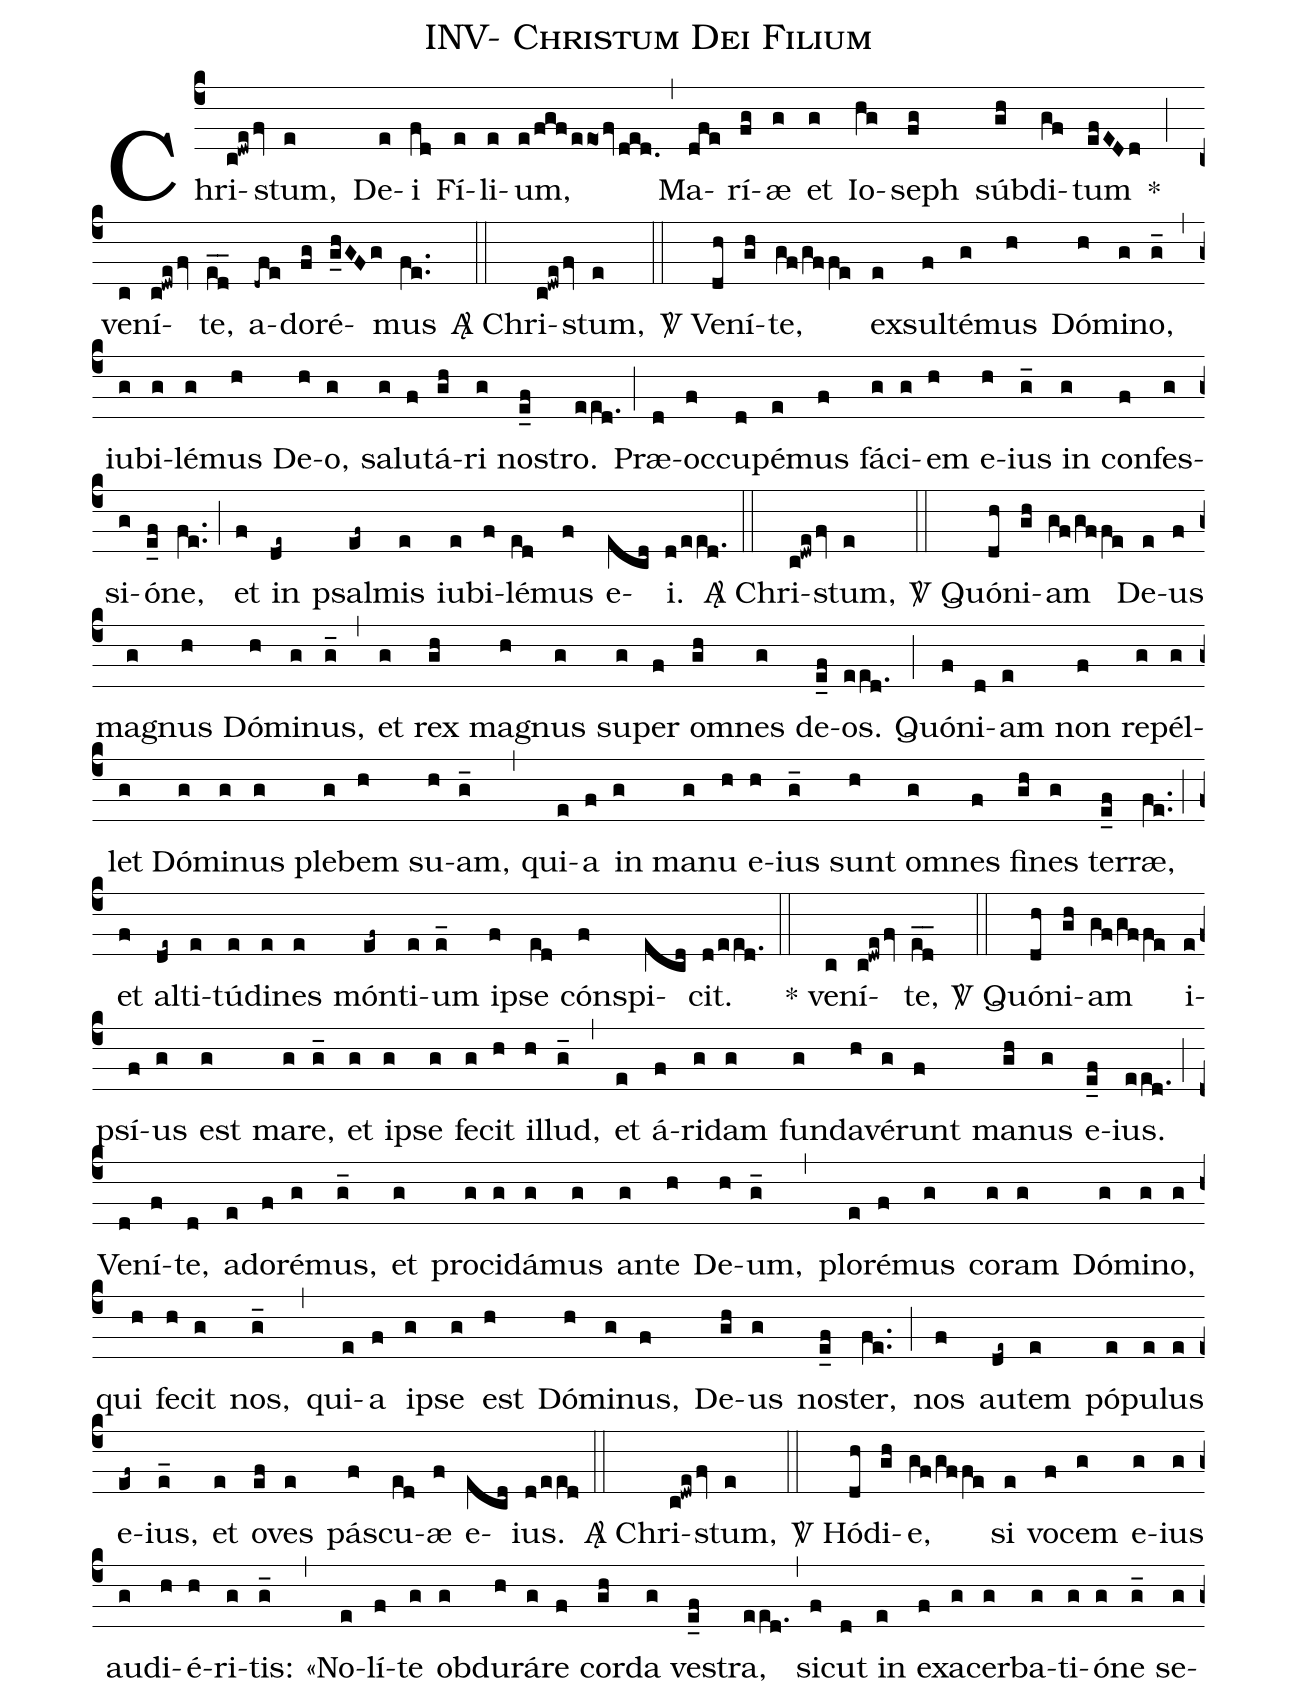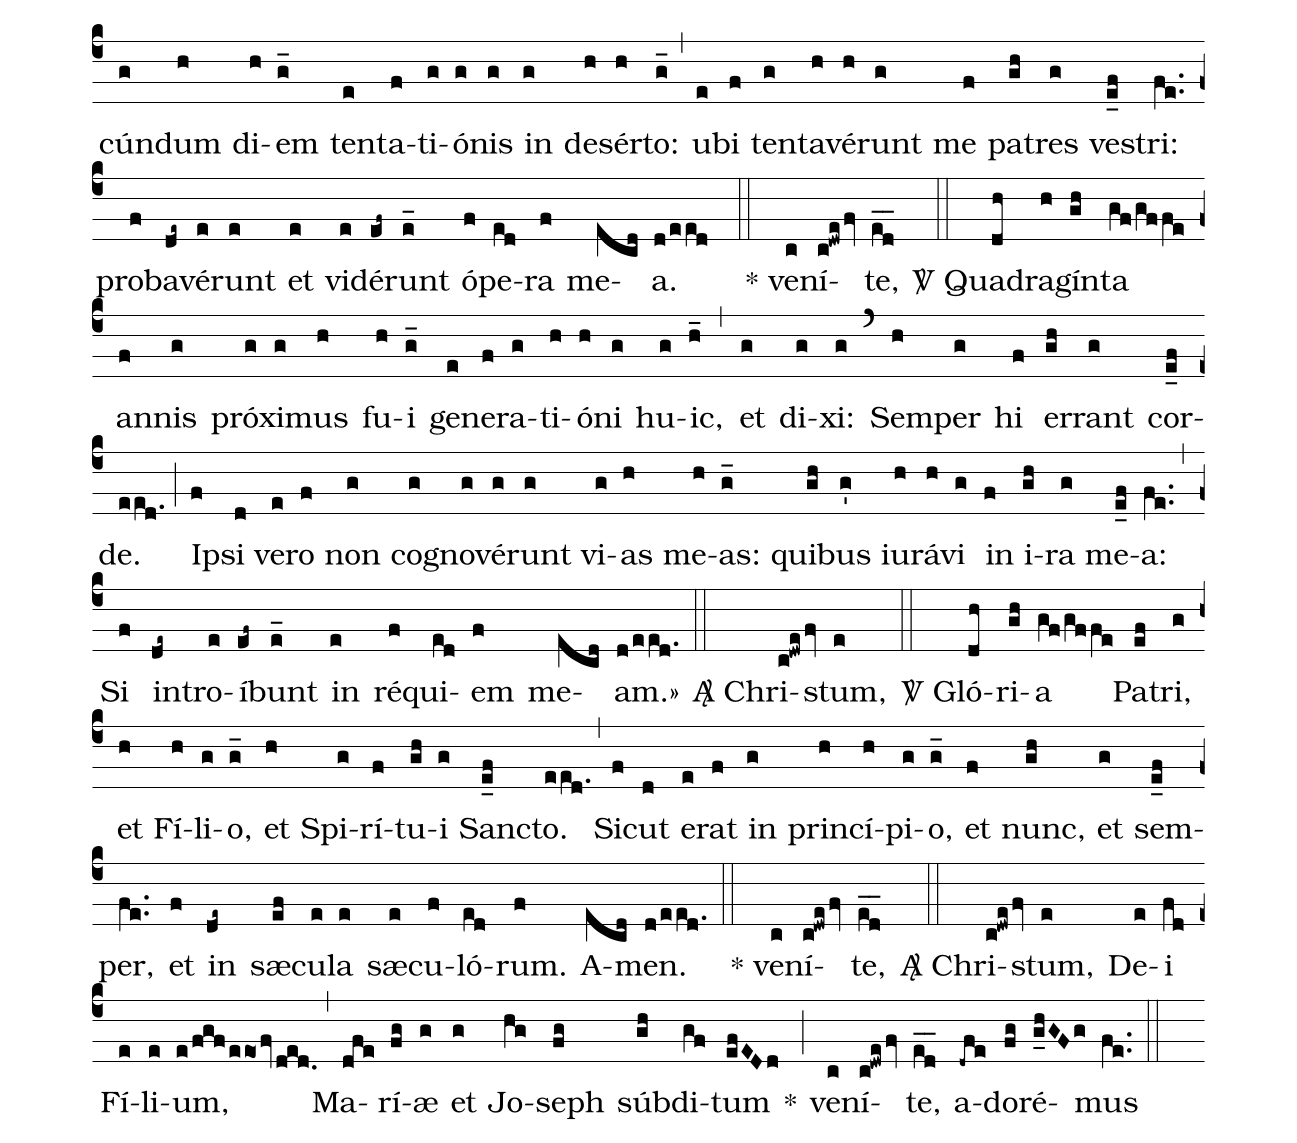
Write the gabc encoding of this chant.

name: INV- Christum Dei Filium;
%%
(c4) Chri(c!dwe/fv)stum,(e) De(e)i(fd) Fí(e)li(e)um,(e/fgf/eeofvded.) (,) Ma(dfe)rí(fg)æ(g) et(g) Io(hg)seph(fg) súb(gh)di(gf)tum(efEDd) *(;) ve(c)ní(c!dwe/fv)te,(ed__) a(-dfe)do(fg)ré(g_hGFg)mus(fe..) (::)
<sp>A/</sp>  Chri(c!dwe/fv)stum,(e) (::)

<sp>V/</sp>
Ve(dh)ní(gh)te,(gf/gf/fe) ex(e)sul(f)té(g)mus(h) Dó(h)mi(g)no,(g_) (,) iu(g)bi(g)lé(g)mus(h) De(h)o,(g) sa(g)lu(f)tá(gh)ri(g) no(e_f)stro.(eed.) (;) Præ(d)oc(f)cu(d)pé(e)mus(f) fá(g)ci(g)em(h) e(h)ius(g_) in(g) con(f)fes(g)si(g)ó(e_f)ne,(fe..) (;) et(f) in(de~) psal(ef~)mis(e) iu(e)bi(f)lé(ed)mus(f) e(ecd)i.(d/eed.::)
<sp>A/</sp> Chri(c!dwe/fv)stum,(e) (::)

 <sp>V/</sp>
Quó(dh)ni(gh)am(gf/gf/fe) De(e)us(f) ma(g)gnus(h) Dó(h)mi(g)nus,(g_) (,) et(g) rex(gh) ma(h)gnus(g) su(g)per(f) om(gh)nes(g) de(e_f)os.(eed.) (;) Quó(f)ni(d)am(e) non(f) re(g)pél(g)let(g) Dó(g)mi(g)nus(g) ple(g)bem(h) su(h)am,(g_) (,) qui(e)a(f) in(g) ma(g)nu(h) e(h)ius(g_) sunt(h) om(g)nes(f) fi(gh)nes(g) ter(e_f)ræ,(fe..) (;) et(f) al(de~)ti(e)tú(e)di(e)nes(e) món(ef~)ti(e)um(e_) i(f)pse(ed) cón(f)spi(ecd)cit.(d/eed.::)

* ve(c)ní(c!dwe/fv)te,(ed__) (::)

 <sp>V/</sp>
Quó(dh)ni(gh)am(gf/gf/fe) i(e)psí(f)us(g) est(g) ma(g)re,(g_) et(g) i(g)pse(g) fe(g)cit(h) il(h)lud,(g_) (,) et(e) á(f)ri(g)dam(g) fun(g)da(h)vé(g)runt(f) ma(gh)nus(g) e(e_f)ius.(eed.) (;) Ve(d)ní(f)te,(d) ad(e)o(f)ré(g)mus,(g_) et(g) pro(g)ci(g)dá(g)mus(g) an(g)te(h) De(h)um,(g_) (,) plo(e)ré(f)mus(g) co(g)ram(g) Dó(g)mi(g)no,(g) qui(h) fe(h)cit(g) nos,(g_) (,) qui(e)a(f) i(g)pse(g) est(h) Dó(h)mi(g)nus,(f) De(gh)us(g) no(e_f)ster,(fe..) (;) nos(f) au(de~)tem(e) pó(e)pu(e)lus(e) e(ef~)ius,(e_) et(e) o(ef)ves(e) pá(f)scu(ed)æ(f) e(ecd)ius.(d/eed::///)

<sp>A/</sp> Chri(c!dwe/fv)stum,(e) (::)
<sp>V/</sp>
Hó(dh)di(gh)e,(gf/gf/fe) si(e) vo(f)cem(g) e(g)ius(g) au(g)di(h)é(h)ri(g)tis:(g_) (,) «No(e)lí(f)te(g) ob(g)du(h)rá(g)re(f) cor(gh)da(g) ve(e_f)stra,(eed.) (,) si(f)cut(d) in(e) ex(f)a(g)cer(g)ba(g)ti(g)ó(g)ne(g_) se(g)cún(g)dum(h) di(h)em(g_) ten(e)ta(f)ti(g)ó(g)nis(g) in(g) de(h)sér(h)to:(g_) (,) u(e)bi(f) ten(g)ta(h)vé(h)runt(g) me(f) pa(gh)tres(g) ve(e_f)stri:(fe..) pro(f)ba(de~)vé(e)runt(e) et(e) vi(e)dé(ef~)runt(e_) ó(f)pe(ed)ra(f) me(ecd)a.(d/eed ::)
 * ve(c)ní(c!dwe/fv)te,(ed__) (::)
 <sp>V/</sp>
Qua(dh)dra(h)gín(gh)ta(gf/gf/fe) an(f)nis(g) pró(g)xi(g)mus(h) fu(h)i(g_) ge(e)ne(f)ra(g)ti(h)ó(h)ni(g) hu(g)ic,(h_) (,) et(g) di(g)xi:(g) (`) Sem(h)per(g) hi(f) er(gh)rant(g) cor(e_f)de.(eed.) (;) I(f)psi(d) ve(e)ro(f) non(g) co(g)gno(g)vé(g)runt(g) vi(g)as(h) me(h)as:(g_) qui(gh)bus(g') iu(h)rá(h)vi(g) in(f) i(gh)ra(g) me(e_f)a:(fe..) (,) Si(f) in(de~)tro(e)í(ef~)bunt(e_) in(e) ré(f)qui(ed)em(f) me(ecd)am.»(d/eed.::)
<sp>A/</sp> Chri(c!dwe/fv)stum,(e) (::)
 <sp>V/</sp>
Gló(dh)ri(gh)a(gf/gf/fe) Pa(ef)tri,(g) et(h) Fí(h)li(g)o,(g_) et(h) Spi(g)rí(f)tu(gh)i(g) San(e_f)cto.(eed.) (,) Si(f)cut(d) e(e)rat(f) in(g) prin(h)cí(h)pi(g)o,(g_) et(f) nunc,(gh) et(g) sem(e_f)per,(fe..) et(f) in(de~) sæ(ef)cu(e)la(e) sæ(e)cu(f)ló(ed)rum.(f) A(ecd)men.(d/eed.::)
 * ve(c)ní(c!dwe/fv)te,(ed__) (::)
<sp>A/</sp>  Chri(c!dwe/fv)stum,(e) De(e)i(fd) Fí(e)li(e)um,(e/fgf/eeofvded.) (,) Ma(dfe)rí(fg)æ(g) et(g) Jo(hg)seph(fg) súb(gh)di(gf)tum(efEDd) *(;) ve(c)ní(c!dwe/fv)te,(ed__) a(-dfe)do(fg)ré(g_hGFg)mus(fe..) (::)
